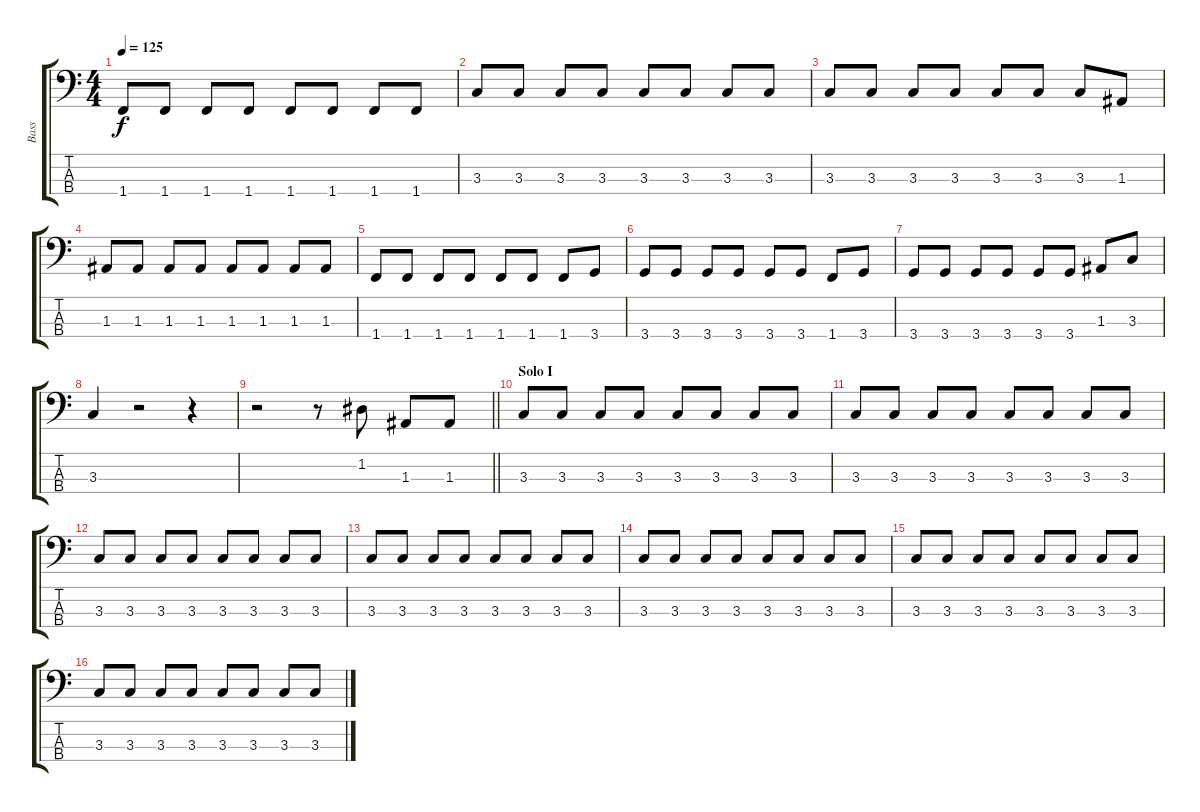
\track ("Bass" "Bass") {instrument fretlessbass}
\staff {score tabs}
\tuning (G2 D2 A1 E1) {hide}
\ts (4 4)
\tempo 125
\clef f4
\ks c
1.4.8{dy f} 1.4.8 1.4.8 1.4.8 1.4.8 1.4.8 1.4.8 1.4.8 |
3.3.8 3.3.8 3.3.8 3.3.8 3.3.8 3.3.8 3.3.8 3.3.8 |
3.3.8 3.3.8 3.3.8 3.3.8 3.3.8 3.3.8 3.3.8 1.3.8 |
1.3.8 1.3.8 1.3.8 1.3.8 1.3.8 1.3.8 1.3.8 1.3.8 |
1.4.8 1.4.8 1.4.8 1.4.8 1.4.8 1.4.8 1.4.8 3.4.8 |
3.4.8 3.4.8 3.4.8 3.4.8 3.4.8 3.4.8 1.4.8 3.4.8 |
3.4.8 3.4.8 3.4.8 3.4.8 3.4.8 3.4.8 1.3.8 3.3.8 |
3.3.4 r.2 r.4 |
\barLineRight lightlight
r.2 r.8 1.2.8 1.3.8 1.3.8 |
\section ("" "Solo I")
3.3.8 3.3.8 3.3.8 3.3.8 3.3.8 3.3.8 3.3.8 3.3.8 |
3.3.8 3.3.8 3.3.8 3.3.8 3.3.8 3.3.8 3.3.8 3.3.8 |
3.3.8 3.3.8 3.3.8 3.3.8 3.3.8 3.3.8 3.3.8 3.3.8 |
3.3.8 3.3.8 3.3.8 3.3.8 3.3.8 3.3.8 3.3.8 3.3.8 |
3.3.8 3.3.8 3.3.8 3.3.8 3.3.8 3.3.8 3.3.8 3.3.8 |
3.3.8 3.3.8 3.3.8 3.3.8 3.3.8 3.3.8 3.3.8 3.3.8 |
3.3.8 3.3.8 3.3.8 3.3.8 3.3.8 3.3.8 3.3.8 3.3.8
